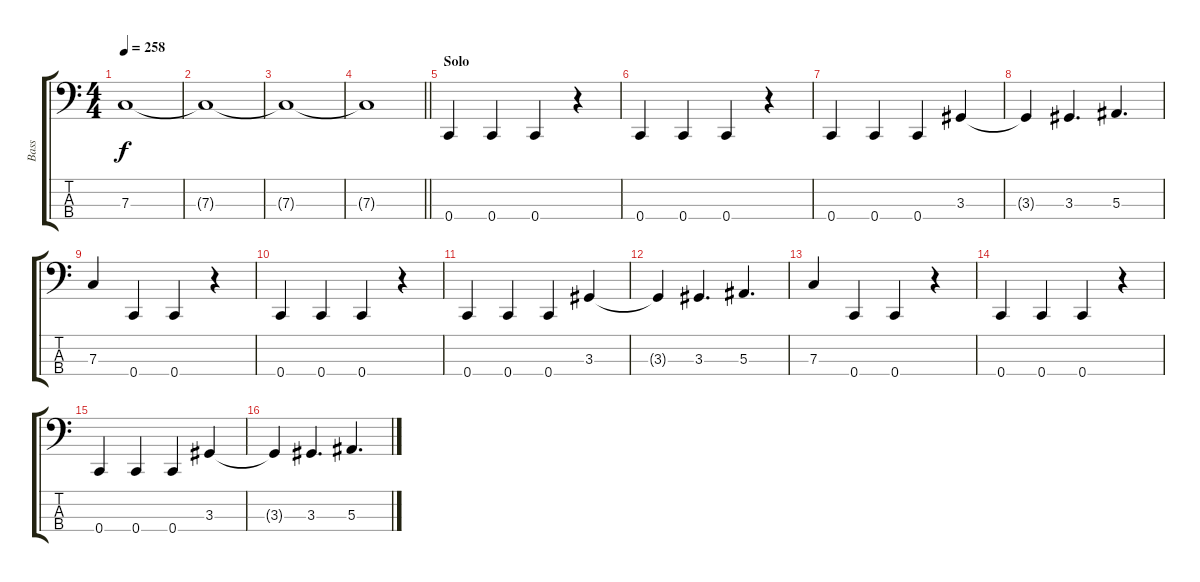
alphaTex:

\track ("Bass" "Bass") {instrument electricbassfinger}
\staff {score tabs}
\tuning (Eb2 Bb1 F1 C1) {hide}
\ts (4 4)
\tempo 258
\clef f4
\ks c
7.3.1{dy f} |
7.3{t}.1 |
7.3{t}.1 |
\barLineRight lightlight
7.3{t}.1 |
\section ("" "Solo")
0.4.4 0.4.4 0.4.4 r.4 |
0.4.4 0.4.4 0.4.4 r.4 |
0.4.4 0.4.4 0.4.4 3.3.4 |
3.3{t}.4 3.3.4{d} 5.3.4{d} |
7.3.4 0.4.4 0.4.4 r.4 |
0.4.4 0.4.4 0.4.4 r.4 |
0.4.4 0.4.4 0.4.4 3.3.4 |
3.3{t}.4 3.3.4{d} 5.3.4{d} |
7.3.4 0.4.4 0.4.4 r.4 |
0.4.4 0.4.4 0.4.4 r.4 |
0.4.4 0.4.4 0.4.4 3.3.4 |
3.3{t}.4 3.3.4{d} 5.3.4{d}
